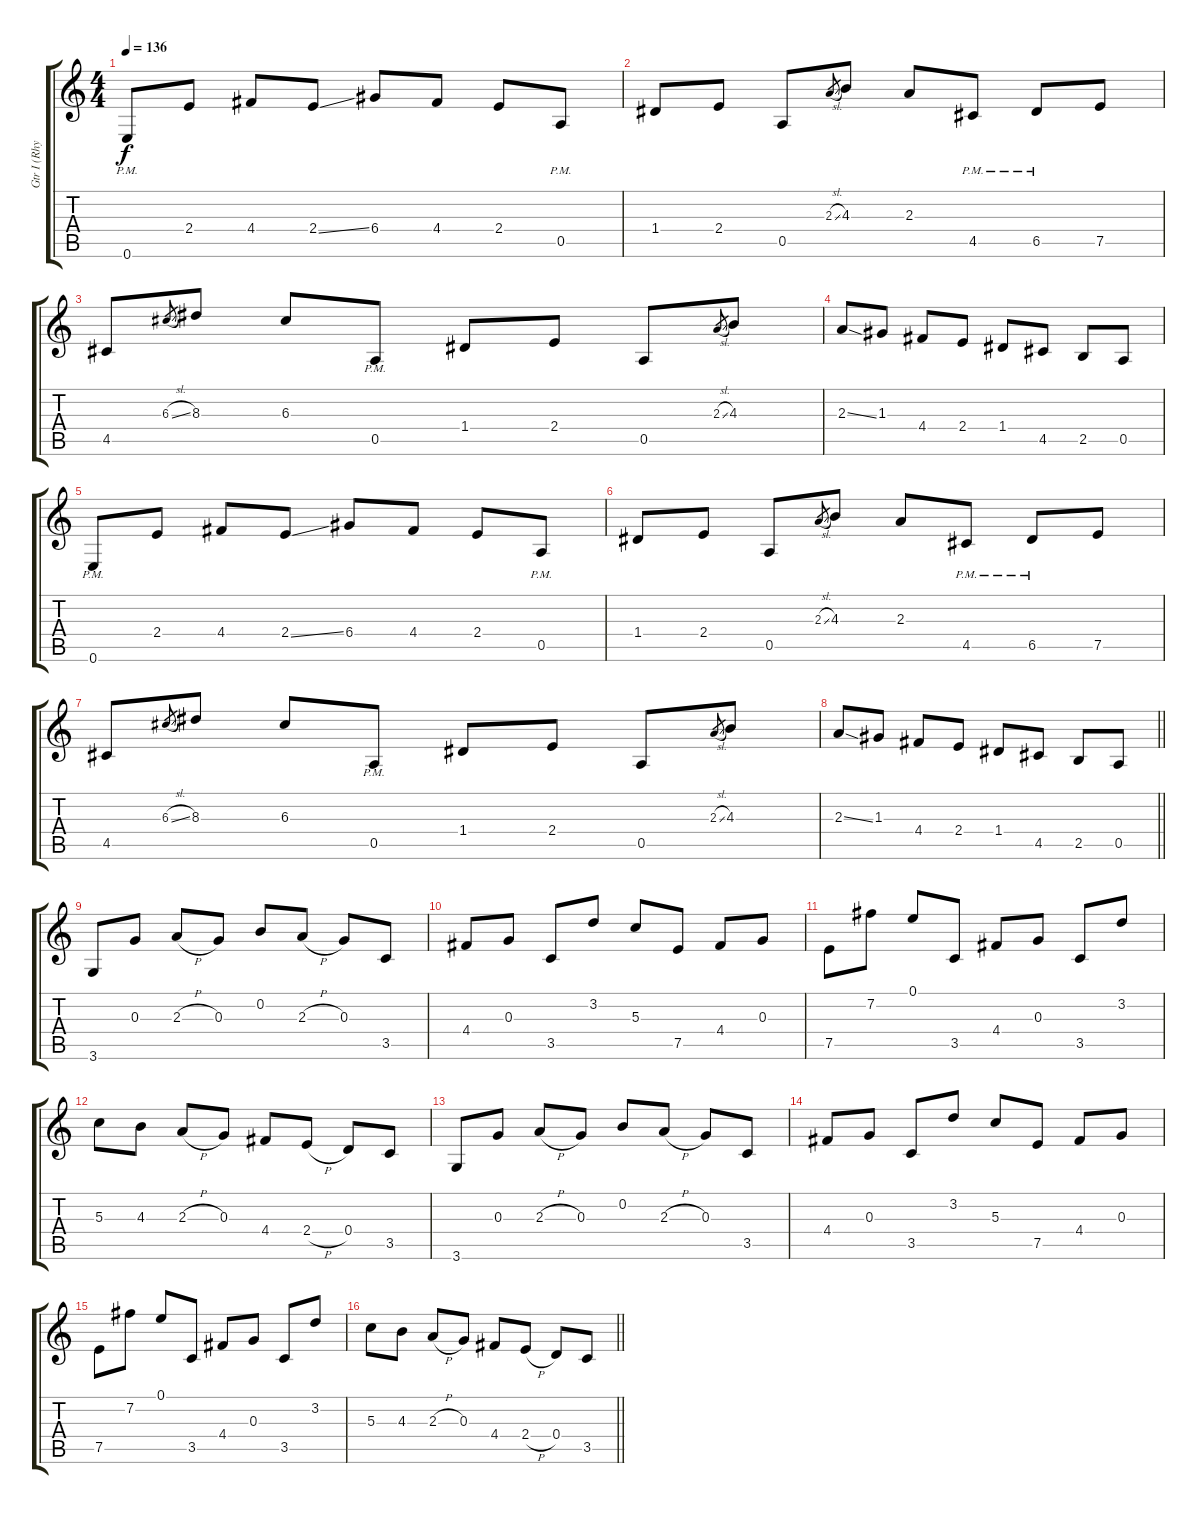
\track ("Gtr I (Rhythm)" "Gtr I (Rhy") {instrument distortionguitar}
\staff {score tabs}
\tuning (E4 B3 G3 D3 A2 E2) {hide}
\ts (4 4)
\tempo 136
\clef g2
\ks c
0.6{pm}.8{dy f instrument distortionguitar} 2.4.8 4.4.8 2.4{ss}.8 6.4.8 4.4.8 2.4.8 0.5{pm}.8 |
1.4.8 2.4.8 0.5.8 2.3{sl}.8{gr} 4.3.8 2.3.8 4.5{pm}.8 6.5{pm}.8 7.5.8 |
4.5.8 6.3{sl}.8{gr} 8.3.8 6.3.8 0.5{pm}.8 1.4.8 2.4.8 0.5.8 2.3{sl}.8{gr} 4.3.8 |
2.3{ss}.8 1.3.8 4.4.8 2.4.8 1.4.8 4.5.8 2.5.8 0.5.8 |
0.6{pm}.8 2.4.8 4.4.8 2.4{ss}.8 6.4.8 4.4.8 2.4.8 0.5{pm}.8 |
1.4.8 2.4.8 0.5.8 2.3{sl}.8{gr} 4.3.8 2.3.8 4.5{pm}.8 6.5{pm}.8 7.5.8 |
4.5.8 6.3{sl}.8{gr} 8.3.8 6.3.8 0.5{pm}.8 1.4.8 2.4.8 0.5.8 2.3{sl}.8{gr} 4.3.8 |
\barLineRight lightlight
2.3{ss}.8 1.3.8 4.4.8 2.4.8 1.4.8 4.5.8 2.5.8 0.5.8 |
3.6.8 0.3.8 2.3{h}.8 0.3.8 0.2.8 2.3{h}.8 0.3.8 3.5.8 |
4.4.8 0.3.8 3.5.8 3.2.8 5.3.8 7.5.8 4.4.8 0.3.8 |
7.5.8 7.2.8 0.1.8 3.5.8 4.4.8 0.3.8 3.5.8 3.2.8 |
5.3.8 4.3.8 2.3{h}.8 0.3.8 4.4.8 2.4{h}.8 0.4.8 3.5.8 |
3.6.8 0.3.8 2.3{h}.8 0.3.8 0.2.8 2.3{h}.8 0.3.8 3.5.8 |
4.4.8 0.3.8 3.5.8 3.2.8 5.3.8 7.5.8 4.4.8 0.3.8 |
7.5.8 7.2.8 0.1.8 3.5.8 4.4.8 0.3.8 3.5.8 3.2.8 |
\barLineRight lightlight
5.3.8 4.3.8 2.3{h}.8 0.3.8 4.4.8 2.4{h}.8 0.4.8 3.5.8
